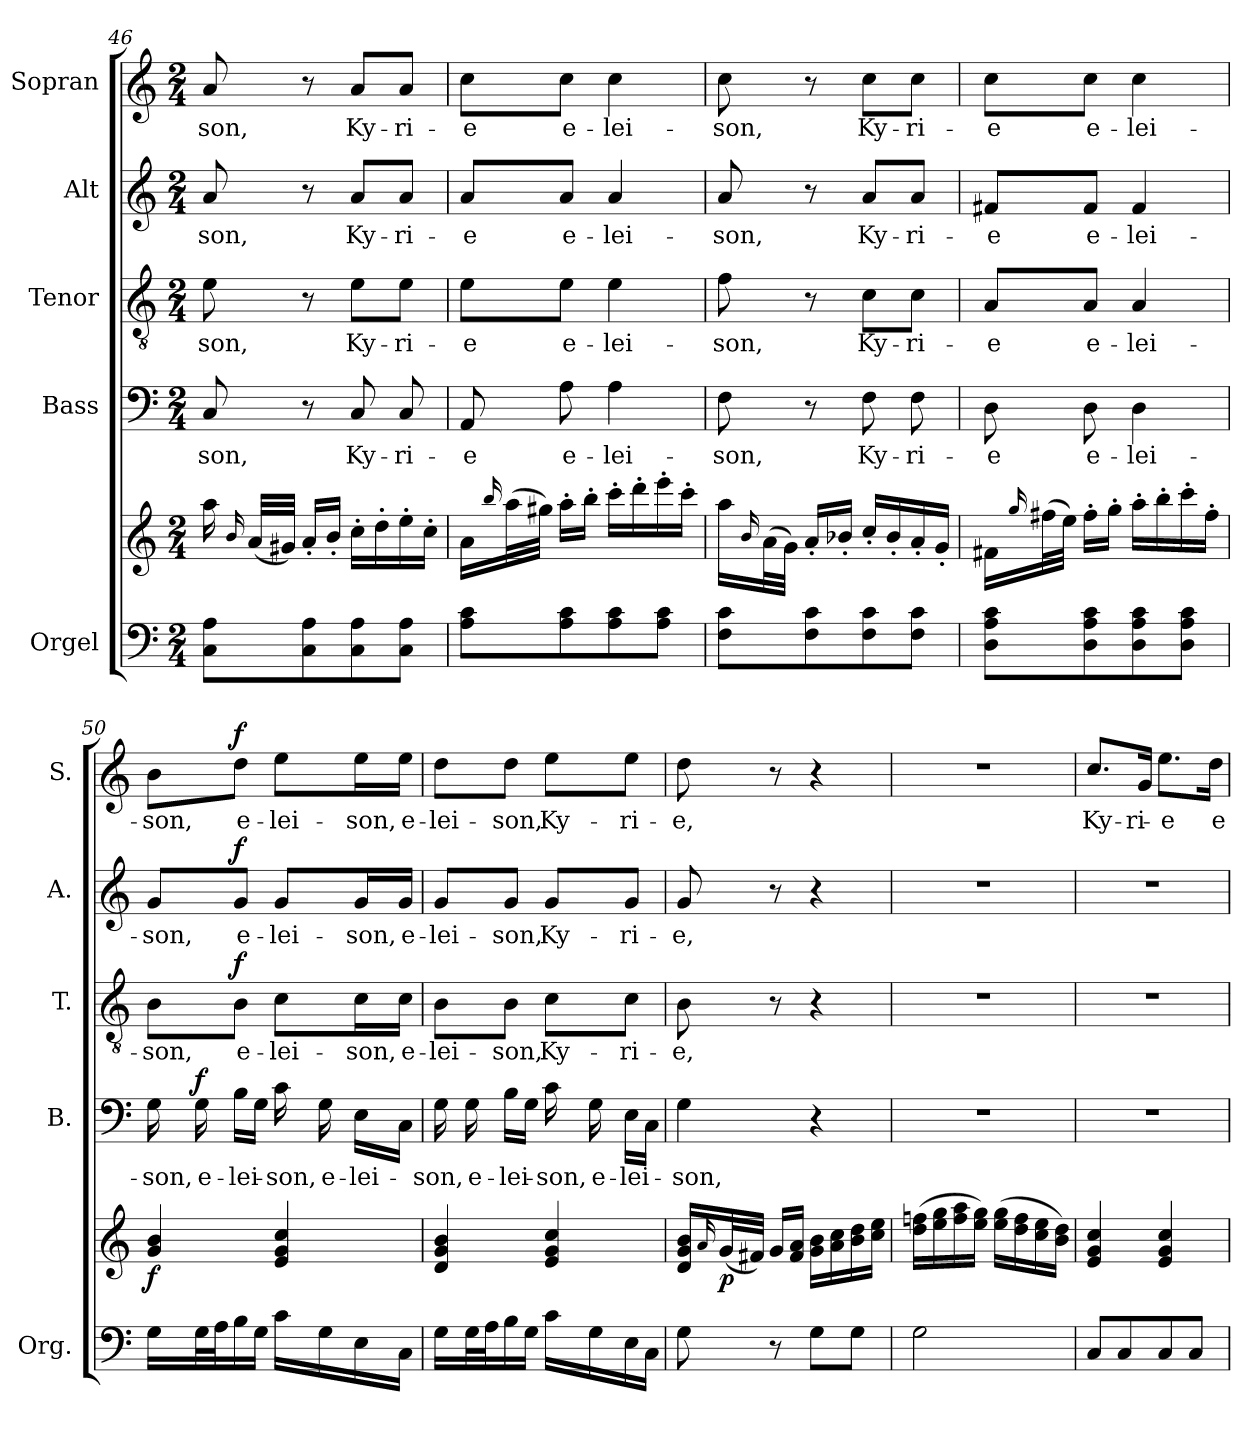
**kern	**kern	**dynam	**kern	**text	**dynam	**kern	**text	**dynam	**kern	**text	**dynam	**kern	**text	**dynam
*part5	*part5	*part5	*part4	*part4	*part4	*part3	*part3	*part3	*part2	*part2	*part2	*part1	*part1	*part1
*staff6	*staff5	*staff5/6	*staff4	*staff4	*staff4	*staff3	*staff3	*staff3	*staff2	*staff2	*staff2	*staff1	*staff1	*staff1
*I"Orgel	*	*	*I"Bass	*	*	*I"Tenor	*	*	*I"Alt	*	*	*I"Sopran	*	*
*I'Org.	*	*	*I'B.	*	*	*I'T.	*	*	*I'A.	*	*	*I'S.	*	*
*clefF4	*clefG2	*	*clefF4	*	*	*clefGv2	*	*	*clefG2	*	*	*clefG2	*	*
*k[]	*k[]	*	*k[]	*	*	*k[]	*	*	*k[]	*	*	*k[]	*	*
*C:	*C:	*	*C:	*	*	*C:	*	*	*C:	*	*	*C:	*	*
*M2/4	*M2/4	*	*M2/4	*	*	*M2/4	*	*	*M2/4	*	*	*M2/4	*	*
=46	=46	=46	=46	=46	=46	=46	=46	=46	=46	=46	=46	=46	=46	=46
!	!	!	!	!LO:LY:b	!	!	!LO:LY:b	!	!	!LO:LY:b	!	!	!LO:LY:b	!
8C\ 8A\L	16aa\	.	8C/	-son,	.	8e\	-son,	.	8a/	-son,	.	8a/	-son,	.
.	16qqb/	.	.	.	.	.	.	.	.	.	.	.	.	.
.	(<32a/LLL	.	.	.	.	.	.	.	.	.	.	.	.	.
.	32g#X/JJJ)	.	.	.	.	.	.	.	.	.	.	.	.	.
8C\ 8A\	16a'</LL	.	8r	.	.	8r	.	.	8r	.	.	8r	.	.
.	16b'</JJ	.	.	.	.	.	.	.	.	.	.	.	.	.
!	!	!	!	!LO:LY:b	!	!	!LO:LY:b	!	!	!LO:LY:b	!	!	!LO:LY:b	!
8C\ 8A\	16cc'>\LL	.	8C/	Ky-	.	8e\L	Ky-	.	8a/L	Ky-	.	8a/L	Ky-	.
.	16dd'>\	.	.	.	.	.	.	.	.	.	.	.	.	.
!	!	!	!	!LO:LY:b	!	!	!LO:LY:b	!	!	!LO:LY:b	!	!	!LO:LY:b	!
8C\ 8A\J	16ee'>\	.	8C/	-ri-	.	8e\J	-ri-	.	8a/J	-ri-	.	8a/J	-ri-	.
.	16cc'>\JJ	.	.	.	.	.	.	.	.	.	.	.	.	.
!!LO:PB:g=z
=47	=47	=47	=47	=47	=47	=47	=47	=47	=47	=47	=47	=47	=47	=47
!	!	!	!	!LO:LY:b	!	!	!LO:LY:b	!	!	!LO:LY:b	!	!	!LO:LY:b	!
8A\ 8c\L	16a\LL	.	8AA/	-e	.	8e\L	-e	.	8a/L	-e	.	8cc\L	-e	.
.	16qqbb/	.	.	.	.	.	.	.	.	.	.	.	.	.
.	(>32aa\L	.	.	.	.	.	.	.	.	.	.	.	.	.
.	32gg#X\JJJ)	.	.	.	.	.	.	.	.	.	.	.	.	.
!	!	!	!	!LO:LY:b	!	!	!LO:LY:b	!	!	!LO:LY:b	!	!	!LO:LY:b	!
8A\ 8c\	16aa'>\LL	.	8A\	e-	.	8e\J	e-	.	8a/J	e-	.	8cc\J	e-	.
.	16bb'>\JJ	.	.	.	.	.	.	.	.	.	.	.	.	.
!	!	!	!	!LO:LY:b	!	!	!LO:LY:b	!	!	!LO:LY:b	!	!	!LO:LY:b	!
8A\ 8c\	16ccc'>\LL	.	4A\	-lei-	.	4e\	-lei-	.	4a/	-lei-	.	4cc\	-lei-	.
.	16ddd'>\	.	.	.	.	.	.	.	.	.	.	.	.	.
8A\ 8c\J	16eee'>\	.	.	.	.	.	.	.	.	.	.	.	.	.
.	16ccc'>\JJ	.	.	.	.	.	.	.	.	.	.	.	.	.
=48	=48	=48	=48	=48	=48	=48	=48	=48	=48	=48	=48	=48	=48	=48
!	!	!	!	!LO:LY:b	!	!	!LO:LY:b	!	!	!LO:LY:b	!	!	!LO:LY:b	!
8F\ 8c\L	16aa\LL	.	8F\	-son,	.	8f\	-son,	.	8a/	-son,	.	8cc\	-son,	.
.	16qqb/	.	.	.	.	.	.	.	.	.	.	.	.	.
.	(>32a\L	.	.	.	.	.	.	.	.	.	.	.	.	.
.	32g\JJJ)	.	.	.	.	.	.	.	.	.	.	.	.	.
8F\ 8c\	16a'</LL	.	8r	.	.	8r	.	.	8r	.	.	8r	.	.
.	16b-X'</JJ	.	.	.	.	.	.	.	.	.	.	.	.	.
!	!	!	!	!LO:LY:b	!	!	!LO:LY:b	!	!	!LO:LY:b	!	!	!LO:LY:b	!
8F\ 8c\	16cc'</LL	.	8F\	Ky-	.	8c\L	Ky-	.	8a/L	Ky-	.	8cc\L	Ky-	.
.	16b-'</	.	.	.	.	.	.	.	.	.	.	.	.	.
!	!	!	!	!LO:LY:b	!	!	!LO:LY:b	!	!	!LO:LY:b	!	!	!LO:LY:b	!
8F\ 8c\J	16a'</	.	8F\	-ri-	.	8c\J	-ri-	.	8a/J	-ri-	.	8cc\J	-ri-	.
.	16g'</JJ	.	.	.	.	.	.	.	.	.	.	.	.	.
=49	=49	=49	=49	=49	=49	=49	=49	=49	=49	=49	=49	=49	=49	=49
!	!	!	!	!LO:LY:b	!	!	!LO:LY:b	!	!	!LO:LY:b	!	!	!LO:LY:b	!
8D\ 8A\ 8c\L	16f#X\LL	.	8D\	-e	.	8A/L	-e	.	8f#X/L	-e	.	8cc\L	-e	.
.	16qqgg/	.	.	.	.	.	.	.	.	.	.	.	.	.
.	(>32ff#X\L	.	.	.	.	.	.	.	.	.	.	.	.	.
.	32ee\JJJ)	.	.	.	.	.	.	.	.	.	.	.	.	.
!	!	!	!	!LO:LY:b	!	!	!LO:LY:b	!	!	!LO:LY:b	!	!	!LO:LY:b	!
8D\ 8A\ 8c\	16ff#'>\LL	.	8D\	e-	.	8A/J	e-	.	8f#/J	e-	.	8cc\J	e-	.
.	16gg'>\JJ	.	.	.	.	.	.	.	.	.	.	.	.	.
!	!	!	!	!LO:LY:b	!	!	!LO:LY:b	!	!	!LO:LY:b	!	!	!LO:LY:b	!
8D\ 8A\ 8c\	16aa'>\LL	.	4D\	-lei-	.	4A/	-lei-	.	4f#/	-lei-	.	4cc\	-lei-	.
.	16bb'>\	.	.	.	.	.	.	.	.	.	.	.	.	.
8D\ 8A\ 8c\J	16ccc'>\	.	.	.	.	.	.	.	.	.	.	.	.	.
.	16ff#'>\JJ	.	.	.	.	.	.	.	.	.	.	.	.	.
=50	=50	=50	=50	=50	=50	=50	=50	=50	=50	=50	=50	=50	=50	=50
!	!	!LO:DY:b	!	!LO:LY:b	!	!	!LO:LY:b	!	!	!LO:LY:b	!	!	!LO:LY:b	!
16G\LL	4g/ 4b/	f	16G\	-son,	.	8B\L	-son,	.	8g/L	-son,	.	8b\L	-son,	.
!	!	!	!	!LO:LY:b	!LO:DY:a	!	!	!	!	!	!	!	!	!
32G\L	.	.	16G\	e-	f	.	.	.	.	.	.	.	.	.
32A\J	.	.	.	.	.	.	.	.	.	.	.	.	.	.
!	!	!	!	!LO:LY:b	!	!	!LO:LY:b	!LO:DY:a	!	!LO:LY:b	!LO:DY:a	!	!LO:LY:b	!LO:DY:a
16B\	.	.	16B\LL	-lei-	.	8B\J	e-	f	8g/J	e-	f	8dd\J	e-	f
16G\JJ	.	.	16G\JJ	.	.	.	.	.	.	.	.	.	.	.
!	!	!	!	!LO:LY:b	!	!	!LO:LY:b	!	!	!LO:LY:b	!	!	!LO:LY:b	!
16c\LL	4e/ 4g/ 4cc/	.	16c\	-son,	.	8c\L	-lei-	.	8g/L	-lei-	.	8ee\L	-lei-	.
!	!	!	!	!LO:LY:b	!	!	!	!	!	!	!	!	!	!
16G\	.	.	16G\	e-	.	.	.	.	.	.	.	.	.	.
!	!	!	!	!LO:LY:b	!	!	!LO:LY:b	!	!	!LO:LY:b	!	!	!LO:LY:b	!
16E\	.	.	16E\LL	-lei-	.	16c\L	-son,	.	16g/L	-son,	.	16ee\L	-son,	.
!	!	!	!	!	!	!	!LO:LY:b	!	!	!LO:LY:b	!	!	!LO:LY:b	!
16C\JJ	.	.	16C\JJ	.	.	16c\JJ	e-	.	16g/JJ	e-	.	16ee\JJ	e-	.
=51	=51	=51	=51	=51	=51	=51	=51	=51	=51	=51	=51	=51	=51	=51
!	!	!	!	!LO:LY:b	!	!	!LO:LY:b	!	!	!LO:LY:b	!	!	!LO:LY:b	!
16G\LL	4d/ 4g/ 4b/	.	16G\	-son,	.	8B\L	-lei-	.	8g/L	-lei-	.	8dd\L	-lei-	.
!	!	!	!	!LO:LY:b	!	!	!	!	!	!	!	!	!	!
32G\L	.	.	16G\	e-	.	.	.	.	.	.	.	.	.	.
32A\J	.	.	.	.	.	.	.	.	.	.	.	.	.	.
!	!	!	!	!LO:LY:b	!	!	!LO:LY:b	!	!	!LO:LY:b	!	!	!LO:LY:b	!
16B\	.	.	16B\LL	-lei-	.	8B\J	-son,	.	8g/J	-son,	.	8dd\J	-son,	.
16G\JJ	.	.	16G\JJ	.	.	.	.	.	.	.	.	.	.	.
!	!	!	!	!LO:LY:b	!	!	!LO:LY:b	!	!	!LO:LY:b	!	!	!LO:LY:b	!
16c\LL	4e/ 4g/ 4cc/	.	16c\	-son,	.	8c\L	Ky-	.	8g/L	Ky-	.	8ee\L	Ky-	.
!	!	!	!	!LO:LY:b	!	!	!	!	!	!	!	!	!	!
16G\	.	.	16G\	e-	.	.	.	.	.	.	.	.	.	.
!	!	!	!	!LO:LY:b	!	!	!LO:LY:b	!	!	!LO:LY:b	!	!	!LO:LY:b	!
16E\	.	.	16E\LL	-lei-	.	8c\J	-ri-	.	8g/J	-ri-	.	8ee\J	-ri-	.
16C\JJ	.	.	16C\JJ	.	.	.	.	.	.	.	.	.	.	.
!!LO:LB:g=z
=52	=52	=52	=52	=52	=52	=52	=52	=52	=52	=52	=52	=52	=52	=52
!	!	!	!	!LO:LY:b	!	!	!LO:LY:b	!	!	!LO:LY:b	!	!	!LO:LY:b	!
8G\	16d/ 16g/ 16b/LL	.	4G\	-son,	.	8B\	-e,	.	8g/	-e,	.	8dd\	-e,	.
.	16qqa/	.	.	.	.	.	.	.	.	.	.	.	.	.
!	!	!LO:DY:b	!	!	!	!	!	!	!	!	!	!	!	!
.	(<32g/L	p	.	.	.	.	.	.	.	.	.	.	.	.
.	32f#X/JJJ)	.	.	.	.	.	.	.	.	.	.	.	.	.
8r	16g/LL	.	.	.	.	8r	.	.	8r	.	.	8r	.	.
.	16f#/ 16a/JJ	.	.	.	.	.	.	.	.	.	.	.	.	.
8G\L	16g\ 16b\LL	.	4r	.	.	4r	.	.	4r	.	.	4r	.	.
.	16a\ 16cc\	.	.	.	.	.	.	.	.	.	.	.	.	.
8G\J	16b\ 16dd\	.	.	.	.	.	.	.	.	.	.	.	.	.
.	16cc\ 16ee\JJ	.	.	.	.	.	.	.	.	.	.	.	.	.
=53	=53	=53	=53	=53	=53	=53	=53	=53	=53	=53	=53	=53	=53	=53
2G\	(>16dd\ 16ffn\LL	.	2r	.	.	2r	.	.	2r	.	.	2r	.	.
.	16ee\ 16gg\	.	.	.	.	.	.	.	.	.	.	.	.	.
.	16ff\ 16aa\	.	.	.	.	.	.	.	.	.	.	.	.	.
.	16ee\ 16gg\JJ)	.	.	.	.	.	.	.	.	.	.	.	.	.
.	(>16ee\ 16gg\LL	.	.	.	.	.	.	.	.	.	.	.	.	.
.	16dd\ 16ff\	.	.	.	.	.	.	.	.	.	.	.	.	.
.	16cc\ 16ee\	.	.	.	.	.	.	.	.	.	.	.	.	.
.	16b\ 16dd\JJ)	.	.	.	.	.	.	.	.	.	.	.	.	.
=54	=54	=54	=54	=54	=54	=54	=54	=54	=54	=54	=54	=54	=54	=54
!	!	!	!	!	!	!	!	!	!	!	!	!	!LO:LY:b	!
8C/L	4e/ 4g/ 4cc/	.	2r	.	.	2r	.	.	2r	.	.	8.cc/L	Ky-	.
8C/	.	.	.	.	.	.	.	.	.	.	.	.	.	.
!	!	!	!	!	!	!	!	!	!	!	!	!	!LO:LY:b	!
.	.	.	.	.	.	.	.	.	.	.	.	16g/Jk	-ri-	.
!	!	!	!	!	!	!	!	!	!	!	!	!	!LO:LY:b	!
8C/	4e/ 4g/ 4cc/	.	.	.	.	.	.	.	.	.	.	8.ee\L	-e	.
8C/J	.	.	.	.	.	.	.	.	.	.	.	.	.	.
!	!	!	!	!	!	!	!	!	!	!	!	!	!LO:LY:b	!
.	.	.	.	.	.	.	.	.	.	.	.	16dd\Jk	e-	.
=	=	=	=	=	=	=	=	=	=	=	=	=	=	=
*-	*-	*-	*-	*-	*-	*-	*-	*-	*-	*-	*-	*-	*-	*-
